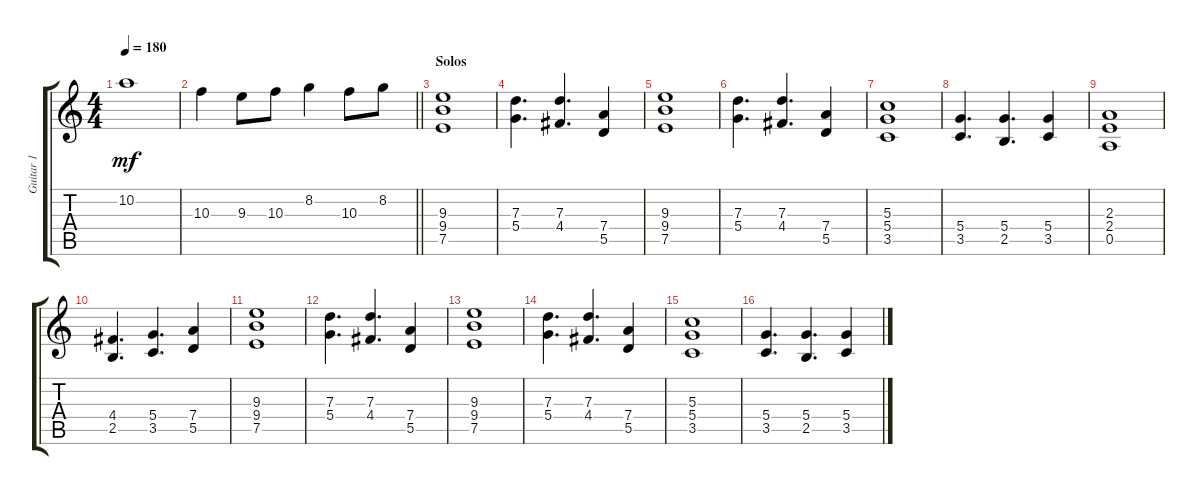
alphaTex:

\track ("Guitar 1" "Guitar 1") {instrument electricguitarjazz}
\staff {score tabs}
\tuning (E4 B3 G3 D3 A2 E2) {hide}
\ts (4 4)
\tempo 180
\clef g2
\ks c
10.2.1{dy mf} |
\barLineRight lightlight
10.3.4 9.3.8 10.3.8 8.2.4 10.3.8 8.2.8 |
\section ("" "Solos")
(9.3 9.4 7.5).1 |
(7.3 5.4).4{d} (7.3 4.4).4{d} (7.4 5.5).4 |
(9.3 9.4 7.5).1 |
(7.3 5.4).4{d} (7.3 4.4).4{d} (7.4 5.5).4 |
(5.3 5.4 3.5).1 |
(5.4 3.5).4{d} (5.4 2.5).4{d} (5.4 3.5).4 |
(2.3 2.4 0.5).1 |
(4.4 2.5).4{d} (5.4 3.5).4{d} (7.4 5.5).4 |
(9.3 9.4 7.5).1 |
(7.3 5.4).4{d} (7.3 4.4).4{d} (7.4 5.5).4 |
(9.3 9.4 7.5).1 |
(7.3 5.4).4{d} (7.3 4.4).4{d} (7.4 5.5).4 |
(5.3 5.4 3.5).1 |
(5.4 3.5).4{d} (5.4 2.5).4{d} (5.4 3.5).4
